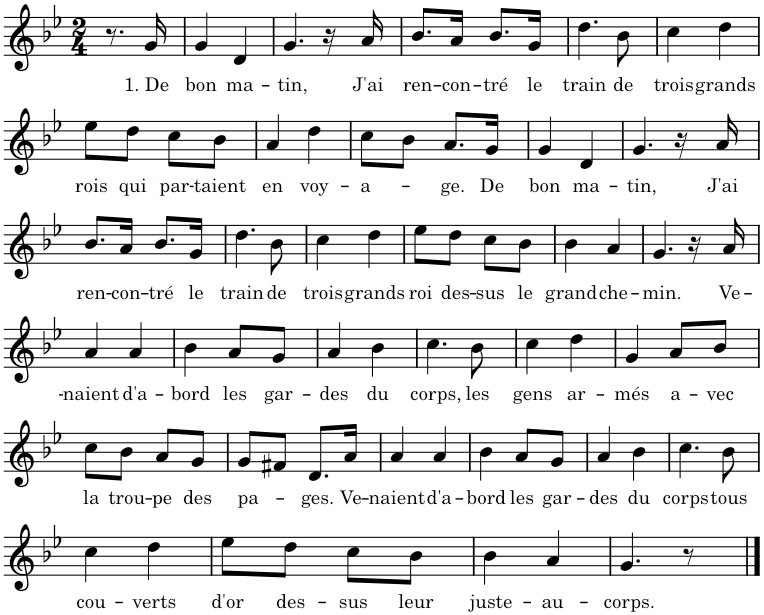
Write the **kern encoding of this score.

**kern	**text
*part1	*part1
*staff1	*staff1
*I"1	*
*clefG2	*
*k[b-e-]	*
*M2/4	*
=1	=1
8.r	.
!	!LO:LY:b
16g/	1. De
=2	=2
!	!LO:LY:b
4g/	bon
!	!LO:LY:b
4d/	ma-
=3	=3
!	!LO:LY:b
4.g/	-tin,
16r	.
!	!LO:LY:b
16a/	J'ai
=4	=4
!	!LO:LY:b
8.b-/L	ren-
!	!LO:LY:b
16a/Jk	-con-
!	!LO:LY:b
8.b-/L	-tré
!	!LO:LY:b
16g/Jk	le
=5	=5
!	!LO:LY:b
4.dd\	train
!	!LO:LY:b
8b-\	de
=6	=6
!	!LO:LY:b
4cc\	trois
!	!LO:LY:b
4dd\	grands
!!LO:LB:g=z
=7	=7
!	!LO:LY:b
8ee-\L	rois
!	!LO:LY:b
8dd\J	qui
!	!LO:LY:b
8cc\L	par-
!	!LO:LY:b
8b-\J	-taient
=8	=8
!	!LO:LY:b
4a/	en
!	!LO:LY:b
4dd\	voy-
=9	=9
!	!LO:LY:b
8cc\L	-a-
8b-\J	.
!	!LO:LY:b
8.a/L	ge.
!	!LO:LY:b
16g/Jk	De
=10	=10
!	!LO:LY:b
4g/	bon
!	!LO:LY:b
4d/	ma-
=11	=11
!	!LO:LY:b
4.g/	-tin,
16r	.
!	!LO:LY:b
16a/	J'ai
!!LO:LB:g=z
=12	=12
!	!LO:LY:b
8.b-/L	ren-
!	!LO:LY:b
16a/Jk	-con-
!	!LO:LY:b
8.b-/L	-tré
!	!LO:LY:b
16g/Jk	le
=13	=13
!	!LO:LY:b
4.dd\	train
!	!LO:LY:b
8b-\	de
=14	=14
!	!LO:LY:b
4cc\	trois
!	!LO:LY:b
4dd\	grands
=15	=15
!	!LO:LY:b
8ee-\L	roi
!	!LO:LY:b
8dd\J	des-
!	!LO:LY:b
8cc\L	-sus
!	!LO:LY:b
8b-\J	le
=16	=16
!	!LO:LY:b
4b-\	grand
!	!LO:LY:b
4a/	che-
=17	=17
!	!LO:LY:b
4.g/	-min.
16r	.
!	!LO:LY:b
16a/	Ve-
!!LO:LB:g=z
=18	=18
!	!LO:LY:b
4a/	-naient
!	!LO:LY:b
4a/	d'a-
=19	=19
!	!LO:LY:b
4b-\	-bord
!	!LO:LY:b
8a/L	les
!	!LO:LY:b
8g/J	gar-
=20	=20
!	!LO:LY:b
4a/	-des
!	!LO:LY:b
4b-\	du
=21	=21
!	!LO:LY:b
4.cc\	corps,
!	!LO:LY:b
8b-\	les
=22	=22
!	!LO:LY:b
4cc\	gens
!	!LO:LY:b
4dd\	ar-
=23	=23
!	!LO:LY:b
4g/	-més
!	!LO:LY:b
8a/L	a-
!	!LO:LY:b
8b-/J	-vec
!!LO:LB:g=z
=24	=24
!	!LO:LY:b
8cc\L	la
!	!LO:LY:b
8b-\J	trou-
!	!LO:LY:b
8a/L	-pe
!	!LO:LY:b
8g/J	des
=25	=25
!	!LO:LY:b
8g/L	pa-
8f#X/J	.
!	!LO:LY:b
8.d/L	-ges.
!	!LO:LY:b
16a/Jk	Ve-
=26	=26
!	!LO:LY:b
4a/	-naient
!	!LO:LY:b
4a/	d'a-
=27	=27
!	!LO:LY:b
4b-\	-bord
!	!LO:LY:b
8a/L	les
!	!LO:LY:b
8g/J	gar-
=28	=28
!	!LO:LY:b
4a/	-des
!	!LO:LY:b
4b-\	du
=29	=29
!	!LO:LY:b
4.cc\	corps
!	!LO:LY:b
8b-\	tous
!!LO:LB:g=z
=30	=30
!	!LO:LY:b
4cc\	cou-
!	!LO:LY:b
4dd\	-verts
=31	=31
!	!LO:LY:b
8ee-\L	d'or
!	!LO:LY:b
8dd\J	des-
!	!LO:LY:b
8cc\L	-sus
!	!LO:LY:b
8b-\J	leur
=32	=32
!	!LO:LY:b
4b-\	juste-
!	!LO:LY:b
4a/	-au-
=33	=33
!	!LO:LY:b
4.g/	-corps.
8r	.
==	==
*-	*-
